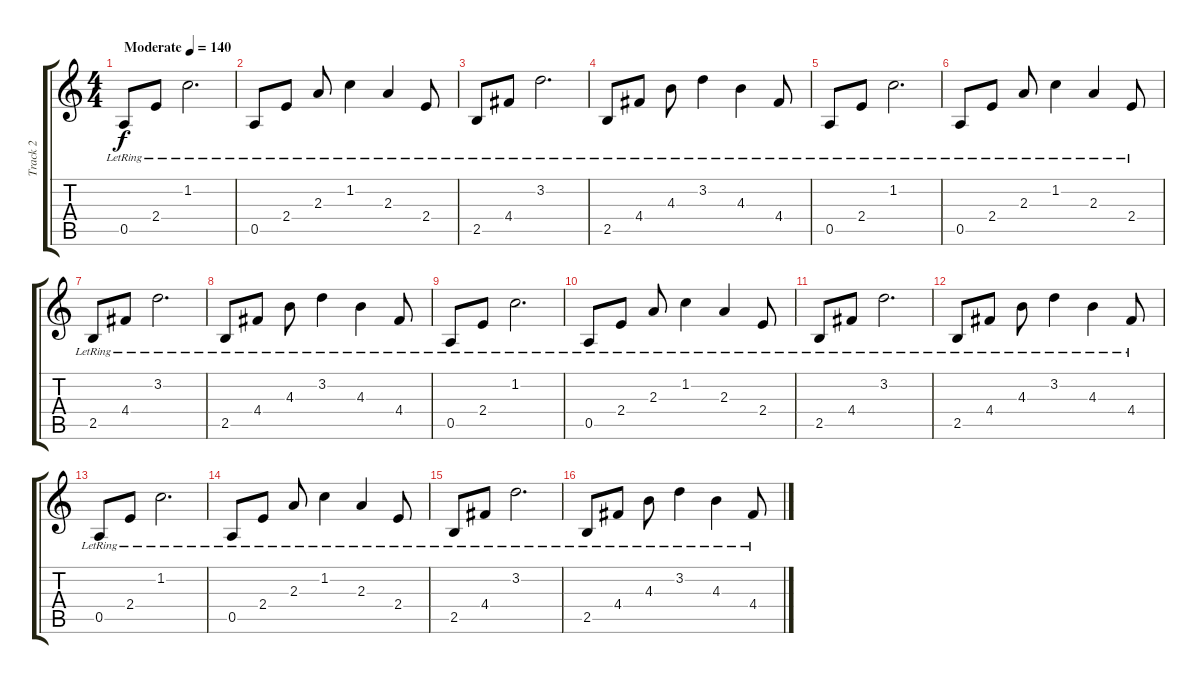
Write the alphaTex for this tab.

\track ("Track 2" "Track 2") {instrument acousticguitarnylon}
\staff {score tabs}
\tuning (E4 B3 G3 D3 A2 E2) {hide}
\ts (4 4)
\tempo (140 "Moderate")
\clef g2
\ks c
0.5{lr}.8{dy f instrument acousticguitarnylon} 2.4{lr}.8 1.2{lr}.2{d} |
0.5{lr}.8 2.4{lr}.8 2.3{lr}.8 1.2{lr}.4 2.3{lr}.4 2.4{lr}.8 |
2.5{lr}.8 4.4{lr}.8 3.2{lr}.2{d} |
2.5{lr}.8 4.4{lr}.8 4.3{lr}.8 3.2{lr}.4 4.3{lr}.4 4.4{lr}.8 |
0.5{lr}.8 2.4{lr}.8 1.2{lr}.2{d} |
0.5{lr}.8 2.4{lr}.8 2.3{lr}.8 1.2{lr}.4 2.3{lr}.4 2.4{lr}.8 |
2.5{lr}.8 4.4{lr}.8 3.2{lr}.2{d} |
2.5{lr}.8 4.4{lr}.8 4.3{lr}.8 3.2{lr}.4 4.3{lr}.4 4.4{lr}.8 |
0.5{lr}.8 2.4{lr}.8 1.2{lr}.2{d} |
0.5{lr}.8 2.4{lr}.8 2.3{lr}.8 1.2{lr}.4 2.3{lr}.4 2.4{lr}.8 |
2.5{lr}.8 4.4{lr}.8 3.2{lr}.2{d} |
2.5{lr}.8 4.4{lr}.8 4.3{lr}.8 3.2{lr}.4 4.3{lr}.4 4.4{lr}.8 |
0.5{lr}.8 2.4{lr}.8 1.2{lr}.2{d} |
0.5{lr}.8 2.4{lr}.8 2.3{lr}.8 1.2{lr}.4 2.3{lr}.4 2.4{lr}.8 |
2.5{lr}.8 4.4{lr}.8 3.2{lr}.2{d} |
2.5{lr}.8 4.4{lr}.8 4.3{lr}.8 3.2{lr}.4 4.3{lr}.4 4.4{lr}.8
